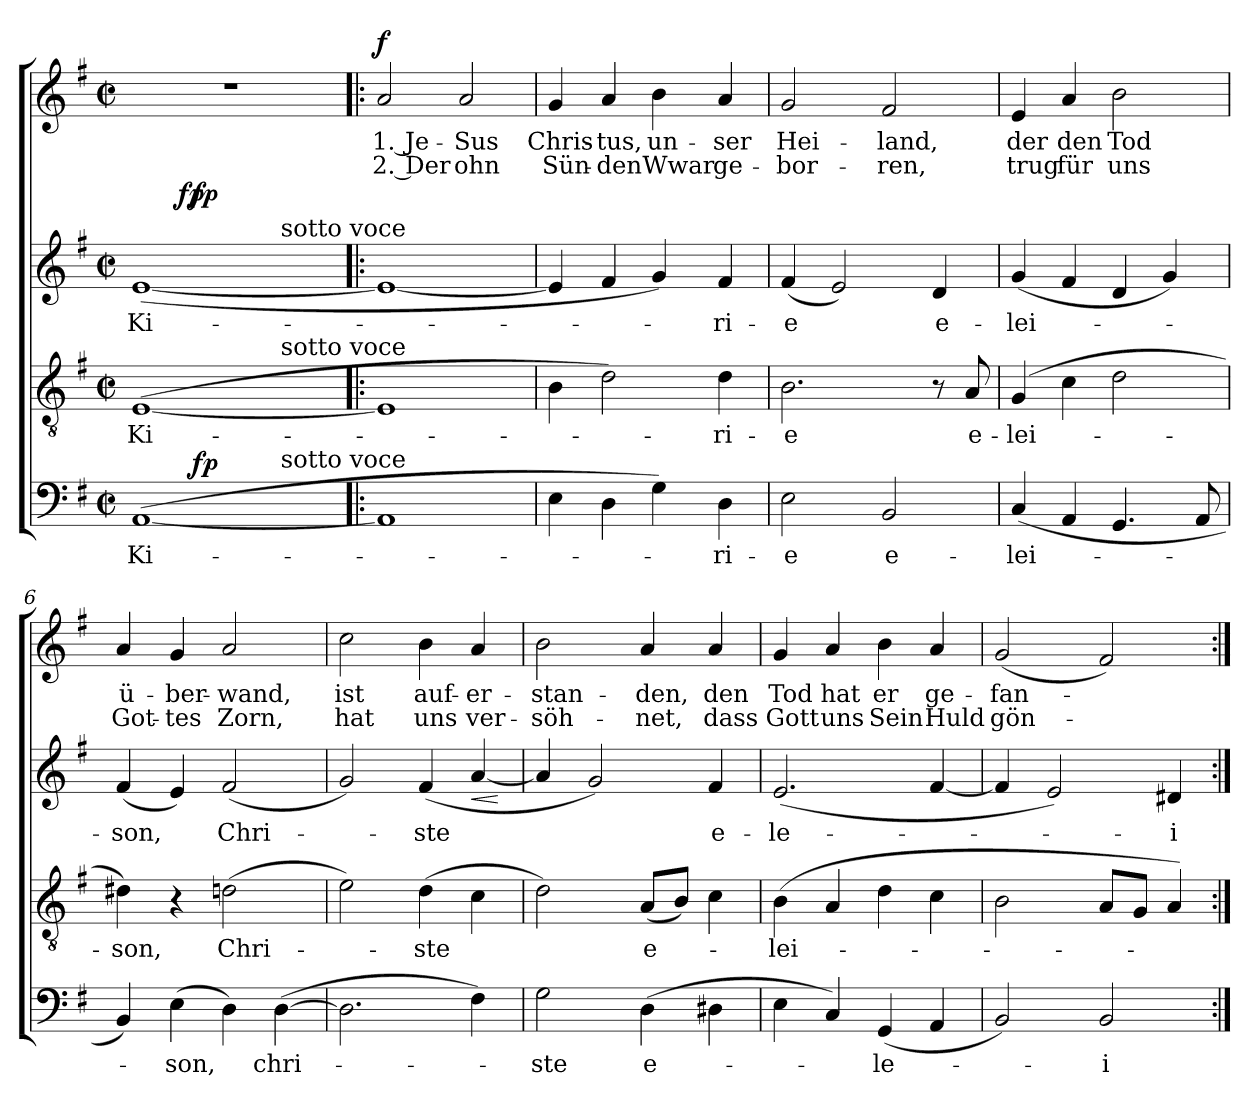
**kern	**text	**dynam	**kern	**text	**kern	**text	**dynam	**kern	**text	**text	**dynam
*part4	*part4	*part4	*part3	*part3	*part2	*part2	*part2	*part1	*part1	*part1	*part1
*staff4	*staff4	*staff4	*staff3	*staff3	*staff2	*staff2	*staff2	*staff1	*staff1	*staff1	*staff1
*clefF4	*	*	*clefGv2	*	*clefG2	*	*	*clefG2	*	*	*
*k[f#]	*	*	*k[f#]	*	*k[f#]	*	*	*k[f#]	*	*	*
*G:	*	*	*G:	*	*G:	*	*	*G:	*	*	*
*M2/2	*	*	*M2/2	*	*M2/2	*	*	*M2/2	*	*	*
*met(c|)	*	*	*met(c|)	*	*met(c|)	*	*	*met(c|)	*	*	*
=1	=1	=1	=1	=1	=1	=1	=1	=1	=1	=1	=1
!	!LO:LY:b	!	!	!LO:LY:b	!	!LO:LY:b	!	!	!	!	!
*^	*	*	*^	*	*^	*	*	*	*	*	*
*	*^	*	*	*	*	*	*	*^	*	*	*	*	*	*
*	*	*	*	*	*	*	*	*	*	*^	*	*	*	*	*	*
(>[<1AA	4ryy	2.ryy	Ki-	.	(>[<1E	2.ryy	Ki-	(<[<1e	8..ryy	4ryy	2.ryy	Ki-	.	1r	.	.	.
!	!	!	!	!	!	!	!	!	!	!	!	!	!LO:DY:a	!	!	!	!
.	.	.	.	.	.	.	.	.	2ryy	.	.	.	fp	.	.	.	.
!	!	!	!	!LO:DY:a	!	!	!	!	!	!	!	!	!LO:DY:b	!	!	!	!
.	2.ryy	.	.	fp	.	.	.	.	.	2.ryy	.	.	fp	.	.	.	.
.	.	.	.	.	.	.	.	.	4ryy	.	.	.	.	.	.	.	.
!	!	!	!	!	!	!	!	!	!	!	!LO:TX:a:t=sotto voce	!	!	!	!	!	!
!	!	!	!	!	!	!LO:TX:a:t=sotto voce	!	!	!	!	!	!	!	!	!	!	!
!	!	!LO:TX:a:t=sotto voce	!	!	!	!	!	!	!	!	!	!	!	!	!	!	!
.	.	4ryy	.	.	.	4ryy	.	.	.	.	4ryy	.	.	.	.	.	.
.	.	.	.	.	.	.	.	.	32ryy	.	.	.	.	.	.	.	.
=2!|:	=2!|:	=2!|:	=2!|:	=2!|:	=2!|:	=2!|:	=2!|:	=2!|:	=2!|:	=2!|:	=2!|:	=2!|:	=2!|:	=2!|:	=2!|:	=2!|:	=2!|:
!	!	!	!	!	!	!	!	!	!	!	!	!	!	!	!LO:LY:b:rj	!LO:LY:b:rj	!LO:DY:a
*v	*v	*v	*	*	*	*	*	*v	*v	*v	*v	*	*	*	*	*	*
*	*	*	*v	*v	*	*	*	*	*	*	*	*
1AA]	.	.	1E]	.	1e_	.	.	2a/	1. Je-	2. Der	f
!	!	!	!	!	!	!	!	!	!LO:LY:b	!LO:LY:b	!
.	.	.	.	.	.	.	.	2a/	-Sus	ohn	.
=3	=3	=3	=3	=3	=3	=3	=3	=3	=3	=3	=3
!	!	!	!	!	!	!	!	!	!LO:LY:b	!LO:LY:b	!
4E\	.	.	4B\	.	4e/]	.	.	4g/	Chris-	Sün-	.
!	!	!	!	!	!	!	!	!	!LO:LY:b:rj	!LO:LY:b:rj	!
4D\	.	.	2d\)	.	4f#/	.	.	4a/	-tus,	-den	.
!	!	!	!	!	!	!	!	!	!LO:LY:b	!LO:LY:b	!
4G\)	.	.	.	.	4g/)	.	.	4b\	un-	Wwar	.
!	!LO:LY:b	!	!	!LO:LY:b	!	!LO:LY:b	!	!	!LO:LY:b	!LO:LY:b	!
4D\	-ri-	.	4d\	-ri-	4f#/	-ri-	.	4a/	-ser	ge-	.
=4	=4	=4	=4	=4	=4	=4	=4	=4	=4	=4	=4
!	!LO:LY:b	!	!	!LO:LY:b	!	!LO:LY:b	!	!	!LO:LY:b	!LO:LY:b	!
2E\	-e	.	2.B\	-e	(<4f#/	-e	.	2g/	Hei-	-bor-	.
.	.	.	.	.	2e/)	.	.	.	.	.	.
!	!LO:LY:b	!	!	!	!	!	!	!	!LO:LY:b	!LO:LY:b	!
2BB/	e-	.	.	.	.	.	.	2f#/	-land,	-ren,	.
!	!	!	!	!	!	!LO:LY:b	!	!	!	!	!
.	.	.	8r	.	4d/	e-	.	.	.	.	.
!	!	!	!	!LO:LY:b	!	!	!	!	!	!	!
.	.	.	8A/	e-	.	.	.	.	.	.	.
=5	=5	=5	=5	=5	=5	=5	=5	=5	=5	=5	=5
!	!LO:LY:b	!	!	!LO:LY:b	!	!LO:LY:b	!	!	!LO:LY:b	!LO:LY:b	!
(<4C/	-lei-	.	(4G/	-lei-	(<4g/	-lei-	.	4e/	der	trug	.
!	!	!	!	!	!	!	!	!	!LO:LY:b	!LO:LY:b	!
4AA/	.	.	4c\	.	4f#/	.	.	4a/	den	für	.
!	!	!	!	!	!	!	!	!	!LO:LY:b	!LO:LY:b	!
4.GG/	.	.	2d\	.	4d/	.	.	2b\	Tod	uns	.
.	.	.	.	.	4g/)	.	.	.	.	.	.
8AA/	.	.	.	.	.	.	.	.	.	.	.
!!LO:LB:g=z
=6	=6	=6	=6	=6	=6	=6	=6	=6	=6	=6	=6
!	!	!	!	!LO:LY:b	!	!LO:LY:b	!	!	!LO:LY:b	!LO:LY:b	!
4BB/)	.	.	4d#X\)	-son,	(<4f#/	-son,	.	4a/	ü-	Got-	.
!	!LO:LY:b	!	!	!	!	!	!	!	!LO:LY:b	!LO:LY:b	!
(>4E\	-son,	.	4r	.	4e/)	.	.	4g/	-ber-	-tes	.
!	!	!	!	!LO:LY:b	!	!LO:LY:b	!	!	!LO:LY:b	!LO:LY:b	!
4D\)	.	.	(>2dn\	Chri-	(<2f#/	Chri-	.	2a/	-wand,	Zorn,	.
!	!LO:LY:b	!	!	!	!	!	!	!	!	!	!
(>[>4D\	chri-	.	.	.	.	.	.	.	.	.	.
=7	=7	=7	=7	=7	=7	=7	=7	=7	=7	=7	=7
!	!	!	!	!	!	!	!	!	!LO:LY:b	!LO:LY:b	!
2.D\]	.	.	2e\)	.	2g/)	.	.	2cc\	ist	hat	.
!	!	!	!	!LO:LY:b	!	!LO:LY:b	!	!	!LO:LY:b	!LO:LY:b	!
.	.	.	(>4d\	-ste	(<4f#/	-ste	.	4b\	auf-	uns	.
!	!	!	!	!	!	!	!LO:HP:b	!	!LO:LY:b	!LO:LY:b	!
4F#\)	.	.	4c\	.	[<4a/	.	<	4a/	-er-	ver-	.
.	.	.	.	.	.	.	[	.	.	.	.
=8	=8	=8	=8	=8	=8	=8	=8	=8	=8	=8	=8
!	!LO:LY:b	!	!	!	!	!	!	!	!LO:LY:b	!LO:LY:b	!
2G\	-ste	.	2d\)	.	4a/]	.	.	2b\	-stan-	-söh-	.
.	.	.	.	.	2g/)	.	.	.	.	.	.
!	!LO:LY:b	!	!	!LO:LY:b	!	!	!	!	!LO:LY:b	!LO:LY:b	!
(>4D\	e-	.	(<8A/L	e-	.	.	.	4a/	-den,	-net,	.
.	.	.	8B/J)	.	.	.	.	.	.	.	.
!	!	!	!	!	!	!LO:LY:b	!	!	!LO:LY:b	!LO:LY:b	!
4D#X\	.	.	4c\	.	4f#/	e-	.	4a/	den	dass	.
=9	=9	=9	=9	=9	=9	=9	=9	=9	=9	=9	=9
!	!	!	!	!LO:LY:b	!	!LO:LY:b	!	!	!LO:LY:b	!LO:LY:b	!
4E\	.	.	(<4B\	-lei-	(<2.e/	-le-	.	4g/	Tod	Gott	.
!	!	!	!	!	!	!	!	!	!LO:LY:b	!LO:LY:b	!
4C/)	.	.	4A/	.	.	.	.	4a/	hat	uns	.
!	!LO:LY:b	!	!	!	!	!	!	!	!LO:LY:b	!LO:LY:b	!
(<4GG/	-le-	.	4d\	.	.	.	.	4b\	er	Sein	.
!	!	!	!	!	!	!	!	!	!LO:LY:b	!LO:LY:b	!
4AA/	.	.	4c\	.	[<4f#/	.	.	4a/	ge-	Huld	.
=10	=10	=10	=10	=10	=10	=10	=10	=10	=10	=10	=10
!	!	!	!	!	!	!	!	!	!LO:LY:b	!LO:LY:b	!
2BB/)	.	.	2B\	.	4f#/]	.	.	(<2g/	-fan-	gön-	.
.	.	.	.	.	2e/)	.	.	.	.	.	.
!	!LO:LY:b	!	!	!	!	!	!	!	!	!	!
2BB/	-i-	.	8A/L	.	.	.	.	2f#/)	.	.	.
.	.	.	8G/J	.	.	.	.	.	.	.	.
!	!	!	!	!	!	!LO:LY:b	!	!	!	!	!
.	.	.	4A/)	.	4d#X/	-i-	.	.	.	.	.
=:|!	=:|!	=:|!	=:|!	=:|!	=:|!	=:|!	=:|!	=:|!	=:|!	=:|!	=:|!
*-	*-	*-	*-	*-	*-	*-	*-	*-	*-	*-	*-
